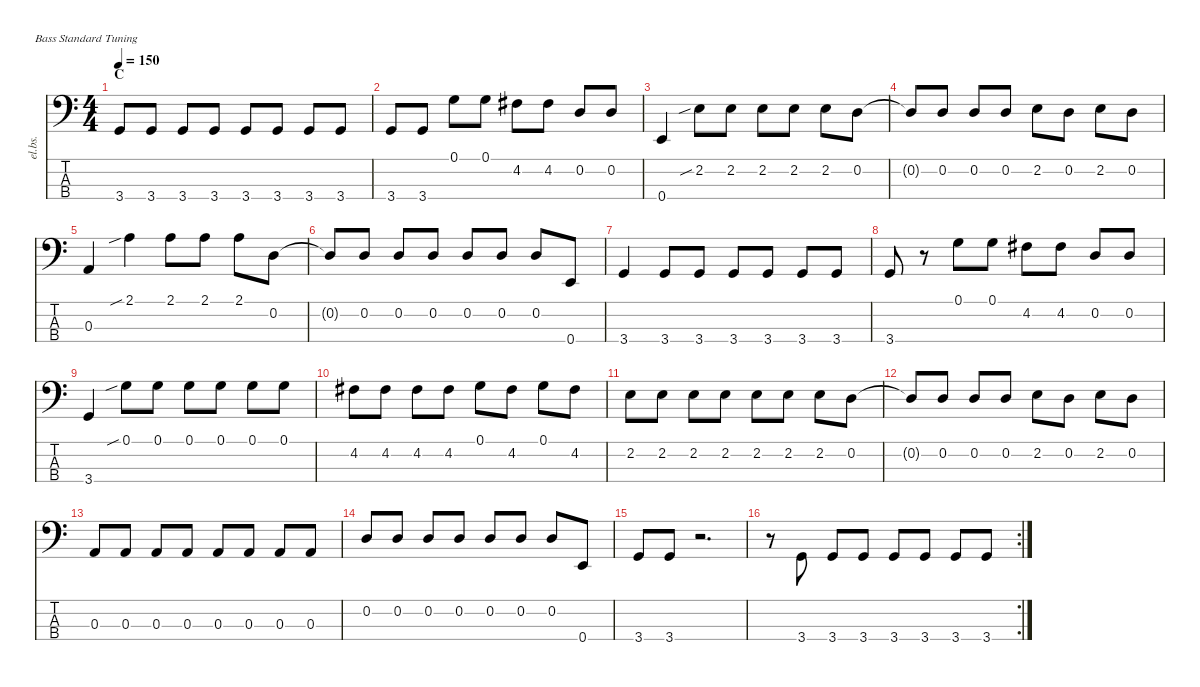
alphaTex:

\defaultSystemsLayout 4
\hideDynamics
\bracketExtendMode nobrackets
\otherSystemsTrackNameOrientation horizontal
\track ("Bass" "el.bs.") {instrument electricbassfinger}
\staff {score tabs}
\tuning (G2 D2 A1 E1)
\ts (4 4)
\section ("" "C")
\tempo 150
\clef f4
\ks c
3.4.8{dy f beam Up} 3.4.8{beam Up} 3.4.8{beam Up} 3.4.8{beam Up} 3.4.8{beam Up} 3.4.8{beam Up} 3.4.8{beam Up} 3.4.8{beam Up} |
3.4.8{beam Up} 3.4.8{beam Up} 0.1.8{beam Down} 0.1.8{beam Down} 4.2{acc #}.8{beam Down} 4.2{acc #}.8{beam Down} 0.2.8{beam Up} 0.2.8{beam Up} |
0.4.4{beam Up} 2.2{sib}.8{beam Down} 2.2.8{beam Down} 2.2.8{beam Down} 2.2.8{beam Down} 2.2.8{beam Down} 0.2.8{beam Down} |
0.2{t}.8{beam Up} 0.2.8{beam Up} 0.2.8{beam Up} 0.2.8{beam Up} 2.2.8{beam Down} 0.2.8{beam Down} 2.2.8{beam Down} 0.2.8{beam Down} |
0.3.4{beam Up} 2.1{sib}.4{beam Down} 2.1.8{beam Down} 2.1.8{beam Down} 2.1.8{beam Down} 0.2.8{beam Down} |
0.2{t}.8{beam Up} 0.2.8{beam Up} 0.2.8{beam Up} 0.2.8{beam Up} 0.2.8{beam Up} 0.2.8{beam Up} 0.2.8{beam Up} 0.4.8{beam Up} |
3.4.4{beam Up} 3.4.8{beam Up} 3.4.8{beam Up} 3.4.8{beam Up} 3.4.8{beam Up} 3.4.8{beam Up} 3.4.8{beam Up} |
3.4.8{beam Up} r.8{beam Up} 0.1.8{beam Down} 0.1.8{beam Down} 4.2{acc #}.8{beam Down} 4.2{acc #}.8{beam Down} 0.2.8{beam Up} 0.2.8{beam Up} |
3.4.4{beam Up} 0.1{sib}.8{beam Down} 0.1.8{beam Down} 0.1.8{beam Down} 0.1.8{beam Down} 0.1.8{beam Down} 0.1.8{beam Down} |
4.2{acc #}.8{beam Down} 4.2{acc #}.8{beam Down} 4.2{acc #}.8{beam Down} 4.2{acc #}.8{beam Down} 0.1.8{beam Down} 4.2{acc #}.8{beam Down} 0.1.8{beam Down} 4.2{acc #}.8{beam Down} |
2.2.8{beam Down} 2.2.8{beam Down} 2.2.8{beam Down} 2.2.8{beam Down} 2.2.8{beam Down} 2.2.8{beam Down} 2.2.8{beam Down} 0.2.8{beam Down} |
0.2{t}.8{beam Up} 0.2.8{beam Up} 0.2.8{beam Up} 0.2.8{beam Up} 2.2.8{beam Down} 0.2.8{beam Down} 2.2.8{beam Down} 0.2.8{beam Down} |
0.3.8{beam Up} 0.3.8{beam Up} 0.3.8{beam Up} 0.3.8{beam Up} 0.3.8{beam Up} 0.3.8{beam Up} 0.3.8{beam Up} 0.3.8{beam Up} |
0.2.8{beam Up} 0.2.8{beam Up} 0.2.8{beam Up} 0.2.8{beam Up} 0.2.8{beam Up} 0.2.8{beam Up} 0.2.8{beam Up} 0.4.8{beam Up} |
3.4.8{beam Up} 3.4.8{beam Up} r.2{d beam Up} |
\rc 2
r.8{beam Down} 3.4.8{beam Up} 3.4.8{beam Up} 3.4.8{beam Up} 3.4.8{beam Up} 3.4.8{beam Up} 3.4.8{beam Up} 3.4.8{beam Up}
